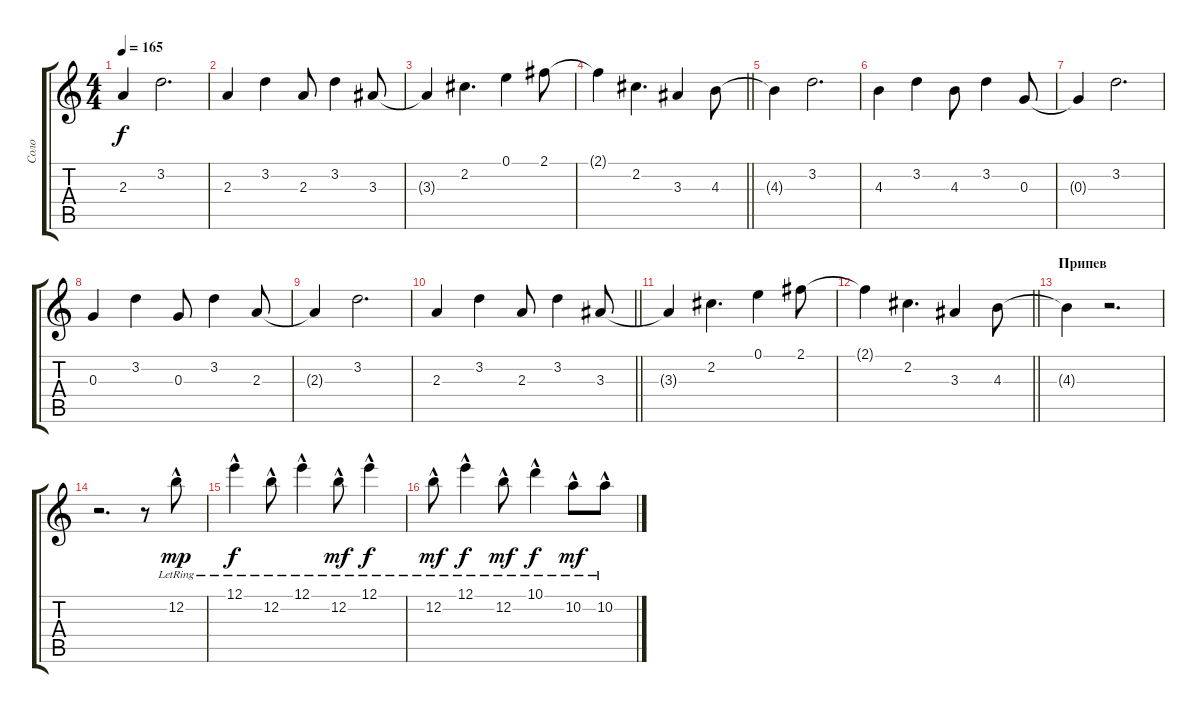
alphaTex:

\track ("Соло" "Соло") {instrument acousticguitarsteel}
\staff {score tabs}
\tuning (E4 B3 G3 D3 A2 E2) {hide}
\ts (4 4)
\tempo 165
\clef g2
\ks c
2.3{t}.4{dy f} 3.2.2{d} |
2.3.4 3.2.4 2.3.8 3.2.4 3.3.8 |
3.3{t}.4 2.2.4{d} 0.1.4 2.1.8 |
\barLineRight lightlight
2.1{t}.4 2.2.4{d} 3.3.4 4.3.8 |
4.3{t}.4 3.2.2{d} |
4.3.4 3.2.4 4.3.8 3.2.4 0.3.8 |
0.3{t}.4 3.2.2{d} |
0.3.4 3.2.4 0.3.8 3.2.4 2.3.8 |
2.3{t}.4 3.2.2{d} |
\barLineRight lightlight
2.3.4 3.2.4 2.3.8 3.2.4 3.3.8 |
3.3{t}.4 2.2.4{d} 0.1.4 2.1.8 |
\barLineRight lightlight
2.1{t}.4 2.2.4{d} 3.3.4 4.3.8 |
\section ("" "Припев")
4.3{t}.4 r.2{d} |
r.2{d} r.8 12.2{hac lr}.8{dy mp volume 9} |
12.1{hac lr}.4{dy f} 12.2{hac lr}.8 12.1{hac lr}.4 12.2{hac lr}.8{dy mf} 12.1{hac lr}.4{dy f} |
12.2{hac lr}.8{dy mf} 12.1{hac lr}.4{dy f} 12.2{hac lr}.8{dy mf} 10.1{hac lr}.4{dy f} 10.2{hac lr}.8{dy mf} 10.2{hac lr}.8
